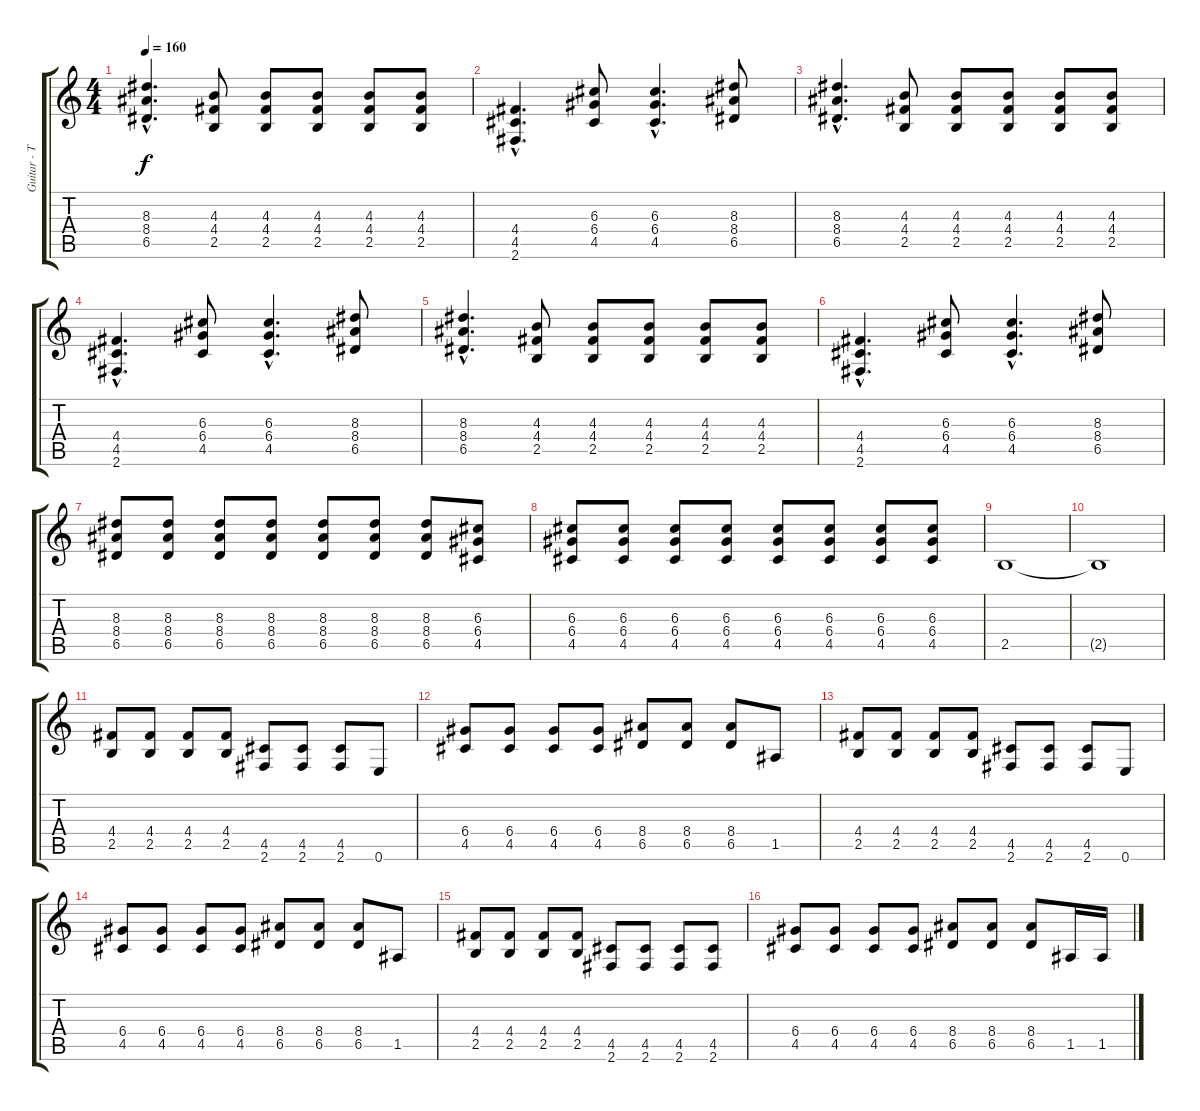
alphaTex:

\track ("Guitar - Tom Mattew Delonge" "Guitar - T") {instrument overdrivenguitar}
\staff {score tabs}
\tuning (E4 B3 G3 D3 A2 E2) {hide}
\ts (4 4)
\tempo 160
\clef g2
\ks c
(8.3{hac} 8.4{hac} 6.5{hac}).4{d dy f} (4.3 4.4 2.5).8 (4.3 4.4 2.5).8 (4.3 4.4 2.5).8 (4.3 4.4 2.5).8 (4.3 4.4 2.5).8 |
(4.4{hac} 4.5{hac} 2.6{hac}).4{d} (6.3 6.4 4.5).8 (6.3{hac} 6.4{hac} 4.5{hac}).4{d} (8.3 8.4 6.5).8 |
(8.3{hac} 8.4{hac} 6.5{hac}).4{d} (4.3 4.4 2.5).8 (4.3 4.4 2.5).8 (4.3 4.4 2.5).8 (4.3 4.4 2.5).8 (4.3 4.4 2.5).8 |
(4.4{hac} 4.5{hac} 2.6{hac}).4{d} (6.3 6.4 4.5).8 (6.3{hac} 6.4{hac} 4.5{hac}).4{d} (8.3 8.4 6.5).8 |
(8.3{hac} 8.4{hac} 6.5{hac}).4{d} (4.3 4.4 2.5).8 (4.3 4.4 2.5).8 (4.3 4.4 2.5).8 (4.3 4.4 2.5).8 (4.3 4.4 2.5).8 |
(4.4{hac} 4.5{hac} 2.6{hac}).4{d} (6.3 6.4 4.5).8 (6.3{hac} 6.4{hac} 4.5{hac}).4{d} (8.3 8.4 6.5).8 |
(8.3 8.4 6.5).8 (8.3 8.4 6.5).8 (8.3 8.4 6.5).8 (8.3 8.4 6.5).8 (8.3 8.4 6.5).8 (8.3 8.4 6.5).8 (8.3 8.4 6.5).8 (6.3 6.4 4.5).8 |
(6.3 6.4 4.5).8 (6.3 6.4 4.5).8 (6.3 6.4 4.5).8 (6.3 6.4 4.5).8 (6.3 6.4 4.5).8 (6.3 6.4 4.5).8 (6.3 6.4 4.5).8 (6.3 6.4 4.5).8 |
2.5.1 |
2.5{t}.1 |
(4.4 2.5).8 (4.4 2.5).8 (4.4 2.5).8 (4.4 2.5).8 (4.5 2.6).8 (4.5 2.6).8 (4.5 2.6).8 0.6.8 |
(6.4 4.5).8 (6.4 4.5).8 (6.4 4.5).8 (6.4 4.5).8 (8.4 6.5).8 (8.4 6.5).8 (8.4 6.5).8 1.5.8 |
(4.4 2.5).8 (4.4 2.5).8 (4.4 2.5).8 (4.4 2.5).8 (4.5 2.6).8 (4.5 2.6).8 (4.5 2.6).8 0.6.8 |
(6.4 4.5).8 (6.4 4.5).8 (6.4 4.5).8 (6.4 4.5).8 (8.4 6.5).8 (8.4 6.5).8 (8.4 6.5).8 1.5.8 |
(4.4 2.5).8 (4.4 2.5).8 (4.4 2.5).8 (4.4 2.5).8 (4.5 2.6).8 (4.5 2.6).8 (4.5 2.6).8 (4.5 2.6).8 |
(6.4 4.5).8 (6.4 4.5).8 (6.4 4.5).8 (6.4 4.5).8 (8.4 6.5).8 (8.4 6.5).8 (8.4 6.5).8 1.5.16 1.5.16
